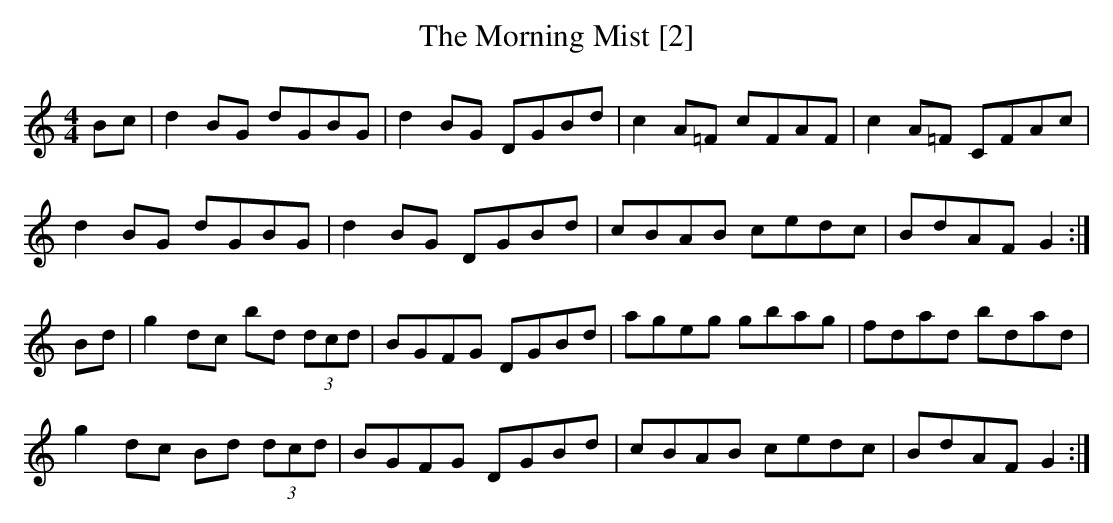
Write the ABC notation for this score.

X:1
T:Morning Mist [2], The
M: 4/4
L: 1/8
K: Gmix
Bc| d2 BG dGBG | d2 BG DGBd | c2 A=F cFAF | c2 A=F CFAc |
d2 BG dGBG | d2 BG DGBd | cBAB cedc | BdAF G2 :|
Bd | g2 dc bd (3dcd | BGFG DGBd | ageg gbag | fdad bdad |
g2 dc Bd (3dcd | BGFG DGBd | cBAB cedc | BdAF G2 :|]
